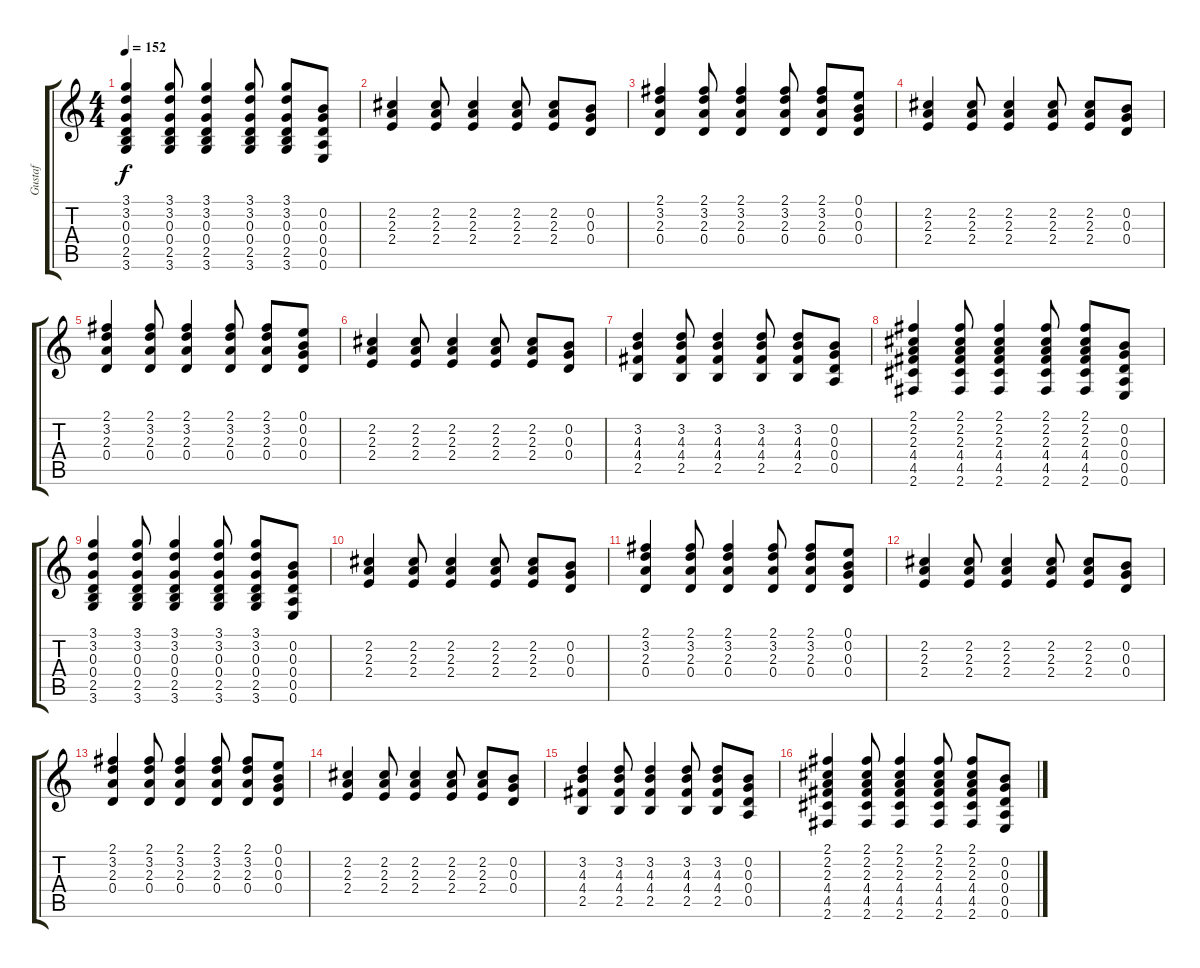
\track ("Gustaf" "Gustaf") {instrument distortionguitar}
\staff {score tabs}
\tuning (E4 B3 G3 D3 A2 E2) {hide}
\ts (4 4)
\tempo 152
\clef g2
\ks c
(3.1 3.2 0.3 0.4 2.5 3.6).4{dy f} (3.1 3.2 0.3 0.4 2.5 3.6).8 (3.1 3.2 0.3 0.4 2.5 3.6).4 (3.1 3.2 0.3 0.4 2.5 3.6).8 (3.1 3.2 0.3 0.4 2.5 3.6).8 (0.2 0.3 0.4 0.5 0.6).8 |
(2.2 2.3 2.4).4 (2.2 2.3 2.4).8 (2.2 2.3 2.4).4 (2.2 2.3 2.4).8 (2.2 2.3 2.4).8 (0.2 0.3 0.4).8 |
(2.1 3.2 2.3 0.4).4 (2.1 3.2 2.3 0.4).8 (2.1 3.2 2.3 0.4).4 (2.1 3.2 2.3 0.4).8 (2.1 3.2 2.3 0.4).8 (0.1 0.2 0.3 0.4).8 |
(2.2 2.3 2.4).4 (2.2 2.3 2.4).8 (2.2 2.3 2.4).4 (2.2 2.3 2.4).8 (2.2 2.3 2.4).8 (0.2 0.3 0.4).8 |
(2.1 3.2 2.3 0.4).4 (2.1 3.2 2.3 0.4).8 (2.1 3.2 2.3 0.4).4 (2.1 3.2 2.3 0.4).8 (2.1 3.2 2.3 0.4).8 (0.1 0.2 0.3 0.4).8 |
(2.2 2.3 2.4).4 (2.2 2.3 2.4).8 (2.2 2.3 2.4).4 (2.2 2.3 2.4).8 (2.2 2.3 2.4).8 (0.2 0.3 0.4).8 |
(3.2 4.3 4.4 2.5).4 (3.2 4.3 4.4 2.5).8 (3.2 4.3 4.4 2.5).4 (3.2 4.3 4.4 2.5).8 (3.2 4.3 4.4 2.5).8 (0.2 0.3 0.4 0.5).8 |
(2.1 2.2 2.3 4.4 4.5 2.6).4 (2.1 2.2 2.3 4.4 4.5 2.6).8 (2.1 2.2 2.3 4.4 4.5 2.6).4 (2.1 2.2 2.3 4.4 4.5 2.6).8 (2.1 2.2 2.3 4.4 4.5 2.6).8 (0.2 0.3 0.4 0.5 0.6).8 |
(3.1 3.2 0.3 0.4 2.5 3.6).4 (3.1 3.2 0.3 0.4 2.5 3.6).8 (3.1 3.2 0.3 0.4 2.5 3.6).4 (3.1 3.2 0.3 0.4 2.5 3.6).8 (3.1 3.2 0.3 0.4 2.5 3.6).8 (0.2 0.3 0.4 0.5 0.6).8 |
(2.2 2.3 2.4).4 (2.2 2.3 2.4).8 (2.2 2.3 2.4).4 (2.2 2.3 2.4).8 (2.2 2.3 2.4).8 (0.2 0.3 0.4).8 |
(2.1 3.2 2.3 0.4).4 (2.1 3.2 2.3 0.4).8 (2.1 3.2 2.3 0.4).4 (2.1 3.2 2.3 0.4).8 (2.1 3.2 2.3 0.4).8 (0.1 0.2 0.3 0.4).8 |
(2.2 2.3 2.4).4 (2.2 2.3 2.4).8 (2.2 2.3 2.4).4 (2.2 2.3 2.4).8 (2.2 2.3 2.4).8 (0.2 0.3 0.4).8 |
(2.1 3.2 2.3 0.4).4 (2.1 3.2 2.3 0.4).8 (2.1 3.2 2.3 0.4).4 (2.1 3.2 2.3 0.4).8 (2.1 3.2 2.3 0.4).8 (0.1 0.2 0.3 0.4).8 |
(2.2 2.3 2.4).4 (2.2 2.3 2.4).8 (2.2 2.3 2.4).4 (2.2 2.3 2.4).8 (2.2 2.3 2.4).8 (0.2 0.3 0.4).8 |
(3.2 4.3 4.4 2.5).4 (3.2 4.3 4.4 2.5).8 (3.2 4.3 4.4 2.5).4 (3.2 4.3 4.4 2.5).8 (3.2 4.3 4.4 2.5).8 (0.2 0.3 0.4 0.5).8 |
(2.1 2.2 2.3 4.4 4.5 2.6).4 (2.1 2.2 2.3 4.4 4.5 2.6).8 (2.1 2.2 2.3 4.4 4.5 2.6).4 (2.1 2.2 2.3 4.4 4.5 2.6).8 (2.1 2.2 2.3 4.4 4.5 2.6).8 (0.2 0.3 0.4 0.5 0.6).8
